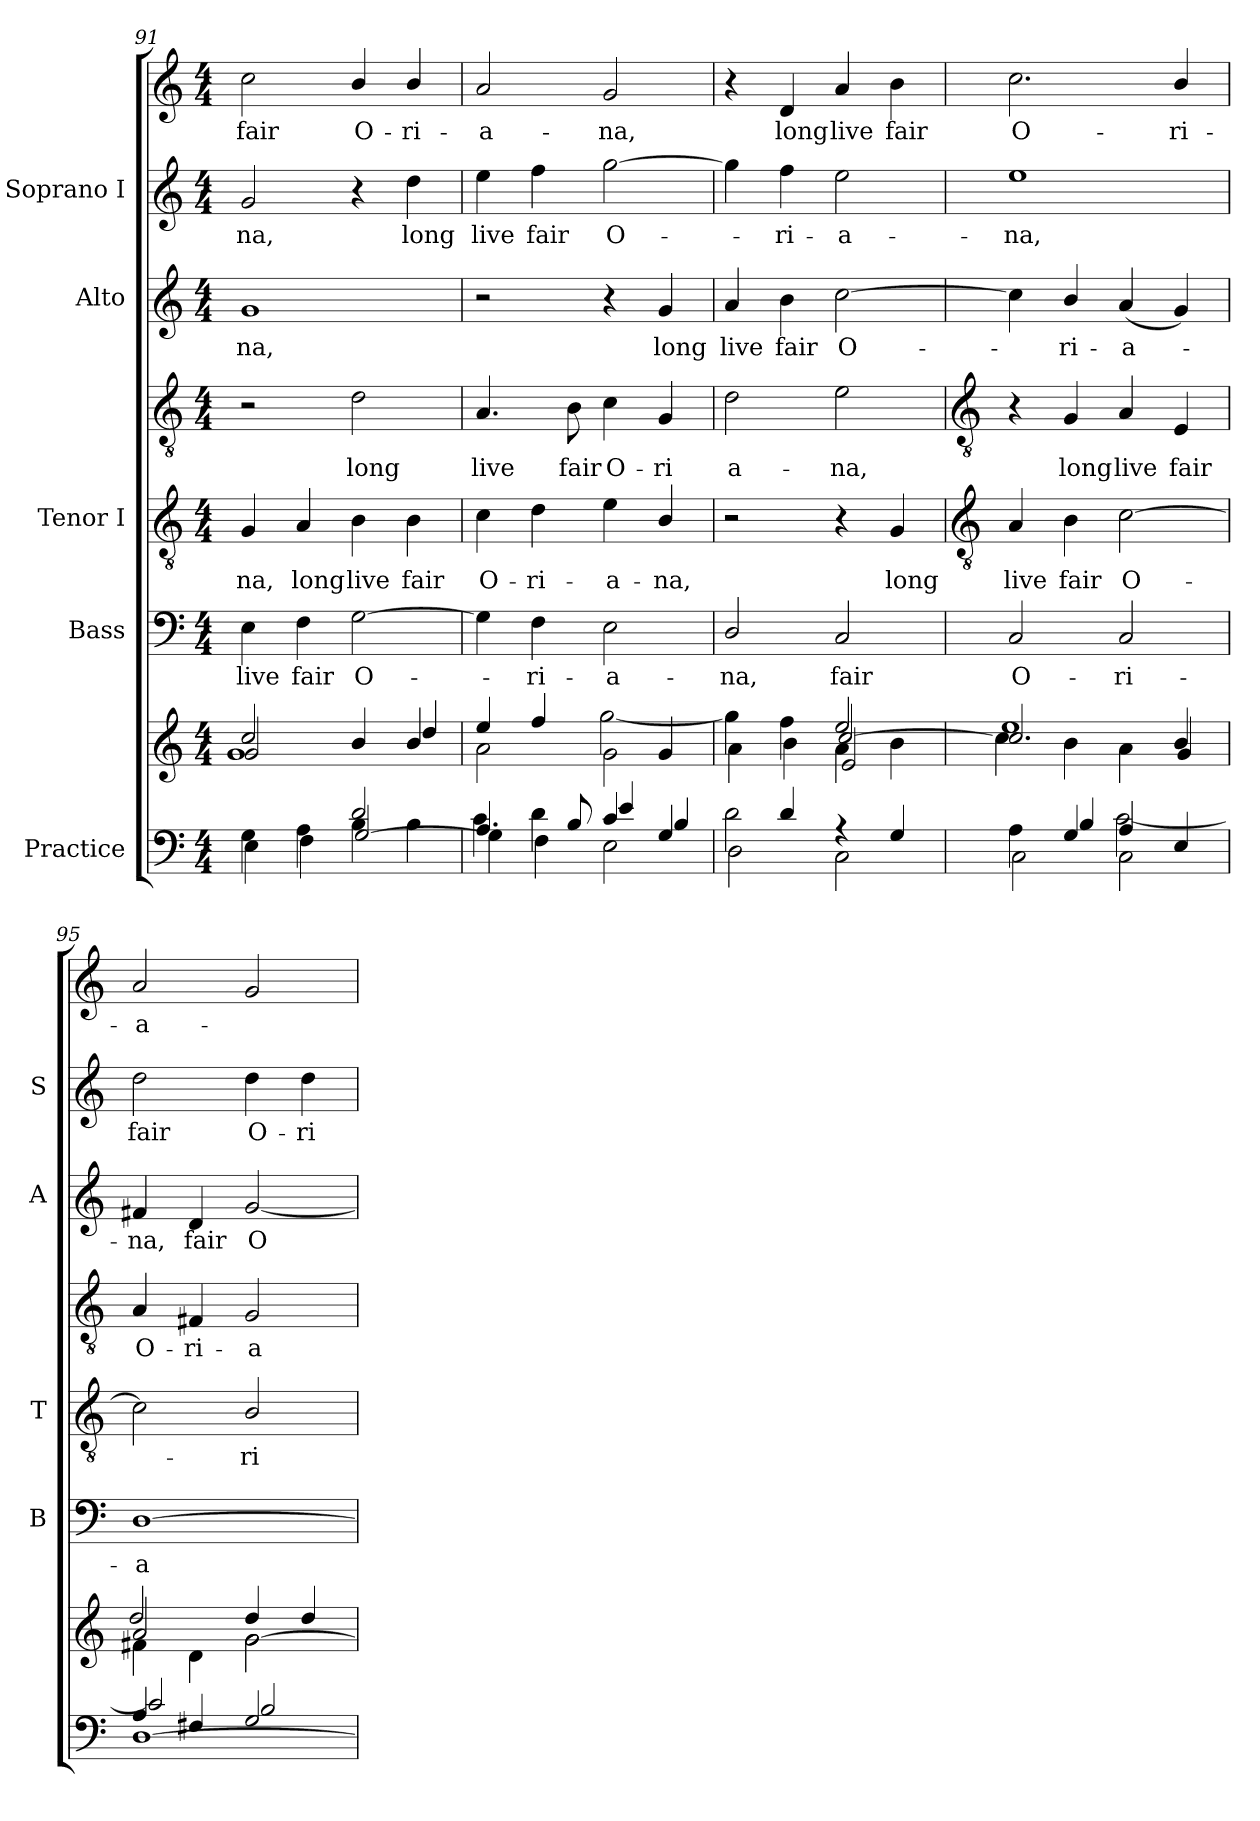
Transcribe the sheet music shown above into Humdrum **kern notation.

**kern	**kern	**kern	**text	**kern	**text	**kern	**text	**kern	**text	**kern	**text	**kern	**text
*part5	*part5	*part4	*part4	*part3	*part3	*part3	*part3	*part2	*part2	*part1	*part1	*part1	*part1
*staff8	*staff7	*staff6	*staff6	*staff5	*staff5	*staff4	*staff4	*staff3	*staff3	*staff2	*staff2	*staff1	*staff1
*I"Practice	*	*I"Bass	*	*I"Tenor I	*	*	*	*I"Alto	*	*I"Soprano I	*	*	*
*	*	*I'B	*	*I'T	*	*	*	*I'A	*	*I'S	*	*	*
*clefF4	*clefG2	*clefF4	*	*clefGv2	*	*clefGv2	*	*clefG2	*	*clefG2	*	*clefG2	*
*k[]	*k[]	*k[]	*	*k[]	*	*k[]	*	*k[]	*	*k[]	*	*k[]	*
*C:	*C:	*C:	*	*C:	*	*C:	*	*C:	*	*C:	*	*C:	*
*M4/4	*M4/4	*M4/4	*	*M4/4	*	*M4/4	*	*M4/4	*	*M4/4	*	*M4/4	*
=91	=91	=91	=91	=91	=91	=91	=91	=91	=91	=91	=91	=91	=91
*^	*^	*	*	*	*	*	*	*	*	*	*	*	*
*	*^	*	*^	*	*	*	*	*	*	*	*	*	*	*	*
!	!	!	!	!	!	!	!LO:LY:b	!	!LO:LY:b	!	!	!	!LO:LY:b	!	!LO:LY:b	!	!LO:LY:b
2ryy	4G\	4E\	2cc/	2g/	1g\	4E	live	4G	na,	2r	.	1g	na,	2g	-na,	2cc	fair
!	!	!	!	!	!	!	!LO:LY:b	!	!LO:LY:b	!	!	!	!	!	!	!	!
.	4A\	4F\	.	.	.	4F	fair	4A	long	.	.	.	.	.	.	.	.
!	!	!	!	!	!	!	!LO:LY:b	!	!LO:LY:b	!	!LO:LY:b	!	!	!	!	!	!LO:LY:b
2d/	4B\	[2G/	4b/	4ryy	.	[2G	O-	4B	live	2d	long	.	.	4r	.	4b/	O-
!	!	!	!	!	!	!	!	!	!LO:LY:b	!	!	!	!	!	!LO:LY:b	!	!LO:LY:b
.	4B\	.	4b/	4dd/	.	.	.	4B	fair	.	.	.	.	4dd	long	4b/	-ri-
=92	=92	=92	=92	=92	=92	=92	=92	=92	=92	=92	=92	=92	=92	=92	=92	=92	=92
!	!	!	!	!	!	!	!	!	!LO:LY:b	!	!LO:LY:b	!	!	!	!LO:LY:b	!	!LO:LY:b
4.A/	4c\	4G\]	2a\	4ee/	2ryy	4G]	.	4c	O-	4.A	live	2r	.	4ee	live	2a	a-
!	!	!	!	!	!	!	!LO:LY:b	!	!LO:LY:b	!	!	!	!	!	!LO:LY:b	!	!
.	4d\	4F\	.	4ff/	.	4F	ri-	4d	-ri-	.	.	.	.	4ff	fair	.	.
!	!	!	!	!	!	!	!	!	!	!	!LO:LY:b	!	!	!	!	!	!
8B/	.	.	.	.	.	.	.	.	.	8B	fair	.	.	.	.	.	.
!	!	!	!	!	!	!	!LO:LY:b	!	!LO:LY:b	!	!LO:LY:b	!	!	!	!LO:LY:b	!	!LO:LY:b
4c/	4e/	2E\	2g\	[2gg\	4ryy	2E	-a-	4e	-a-	4c	O-	4r	.	[2gg	O-	2g	-na,
!	!	!	!	!	!	!	!	!	!LO:LY:b	!	!LO:LY:b	!	!LO:LY:b	!	!	!	!
4G/	4B/	.	.	.	4g/	.	.	4B/	-na,	4G	-ri	4g	long	.	.	.	.
=93	=93	=93	=93	=93	=93	=93	=93	=93	=93	=93	=93	=93	=93	=93	=93	=93	=93
*	*	*^	*	*	*^	*	*	*	*	*	*	*	*	*	*	*	*
!	!	!	!	!	!	!	!	!	!LO:LY:b	!	!	!	!LO:LY:b	!	!LO:LY:b	!	!	!	!
4ryy	2d\	2ryy	2D\	4ryy	4gg\]	4a\	2ryy	2D/	-na,	2r	.	2d	a-	4a	live	4gg]	.	4r	.
!	!	!	!	!	!	!	!	!	!	!	!	!	!	!	!LO:LY:b	!	!LO:LY:b	!	!LO:LY:b
4d/	.	.	.	4ryy	4ff\	4b\	.	.	.	.	.	.	.	4b	fair	4ff	ri-	4d	long
!	!	!	!	!	!	!	!	!	!LO:LY:b	!	!	!	!LO:LY:b	!	!LO:LY:b	!	!LO:LY:b	!	!LO:LY:b
2ryy	2ryy	4r	2C\	4a\	2ee/	[2cc/	2e/	2C	fair	4r	.	2e	-na,	[2cc	O-	2ee	-a-	4a	live
!	!	!	!	!	!	!	!	!	!	!	!LO:LY:b	!	!	!	!	!	!	!	!LO:LY:b
.	.	4G/	.	4b\	.	.	.	.	.	4G	long	.	.	.	.	.	.	4b	fair
*v	*v	*v	*v	*	*	*	*	*	*	*	*	*	*	*	*	*	*	*	*
*	*v	*v	*v	*v	*	*	*	*	*	*	*	*	*	*	*	*
!!LO:LB:g=z
=94	=94	=94	=94	=94	=94	=94	=94	=94	=94	=94	=94	=94	=94
*	*	*	*	*clefGv2	*	*clefGv2	*	*	*	*	*	*	*
*^	*^	*	*	*	*	*	*	*	*	*	*	*	*
*	*^	*	*^	*	*	*	*	*	*	*	*	*	*	*	*
!	!	!	!	!	!	!	!LO:LY:b	!	!LO:LY:b	!	!	!	!	!	!LO:LY:b	!	!LO:LY:b
4ryy	4A\	2C\	2.cc/	1ee\	4cc\]	2C	O-	4A	live	4r	.	4cc]	.	1ee	-na,	2.cc	-O-
!	!	!	!	!	!	!	!	!	!LO:LY:b	!	!LO:LY:b	!	!LO:LY:b	!	!	!	!
4G/	4B/	.	.	.	4b\	.	.	4B	fair	4G	long	4b/	ri-	.	.	.	.
!	!	!	!	!	!	!	!LO:LY:b	!	!LO:LY:b	!	!LO:LY:b	!	!LO:LY:b	!	!	!	!
4A/	[2c\	2C\	.	.	4a\	2C	-ri-	[2c	O-	4A	live	(<4a	-a-	.	.	.	.
!	!	!	!	!	!	!	!	!	!	!	!LO:LY:b	!	!	!	!	!	!LO:LY:b
4E/	.	.	4b/	.	4g/	.	.	.	.	4E	fair	4g)	.	.	.	4b/	-ri-
=95	=95	=95	=95	=95	=95	=95	=95	=95	=95	=95	=95	=95	=95	=95	=95	=95	=95
!	!	!	!	!	!	!	!LO:LY:b	!	!	!	!LO:LY:b	!	!LO:LY:b	!	!LO:LY:b	!	!LO:LY:b
4A/	2c/]	[1D\	2a/	2dd/	4f#X\	[1D	-a-	2c]	.	4A	O-	4f#X	na,	2dd	fair	2a	a-
!	!	!	!	!	!	!	!	!	!	!	!LO:LY:b	!	!LO:LY:b	!	!	!	!
4F#X/	.	.	.	.	4d\	.	.	.	.	4F#X	-ri-	4d	fair	.	.	.	.
!	!	!	!	!	!	!	!	!	!LO:LY:b	!	!LO:LY:b	!	!LO:LY:b	!	!LO:LY:b	!	!
2G/	2B/	.	2g\	4dd/	[2g\	.	.	2B/	ri-	2G	-a-	[2g	O-	4dd	O-	2g	.
!	!	!	!	!	!	!	!	!	!	!	!	!	!	!	!LO:LY:b	!	!
.	.	.	.	4dd/	.	.	.	.	.	.	.	.	.	4dd	-ri-	.	.
*v	*v	*v	*	*	*	*	*	*	*	*	*	*	*	*	*	*	*
*	*v	*v	*v	*	*	*	*	*	*	*	*	*	*	*	*
=	=	=	=	=	=	=	=	=	=	=	=	=	=
*-	*-	*-	*-	*-	*-	*-	*-	*-	*-	*-	*-	*-	*-
